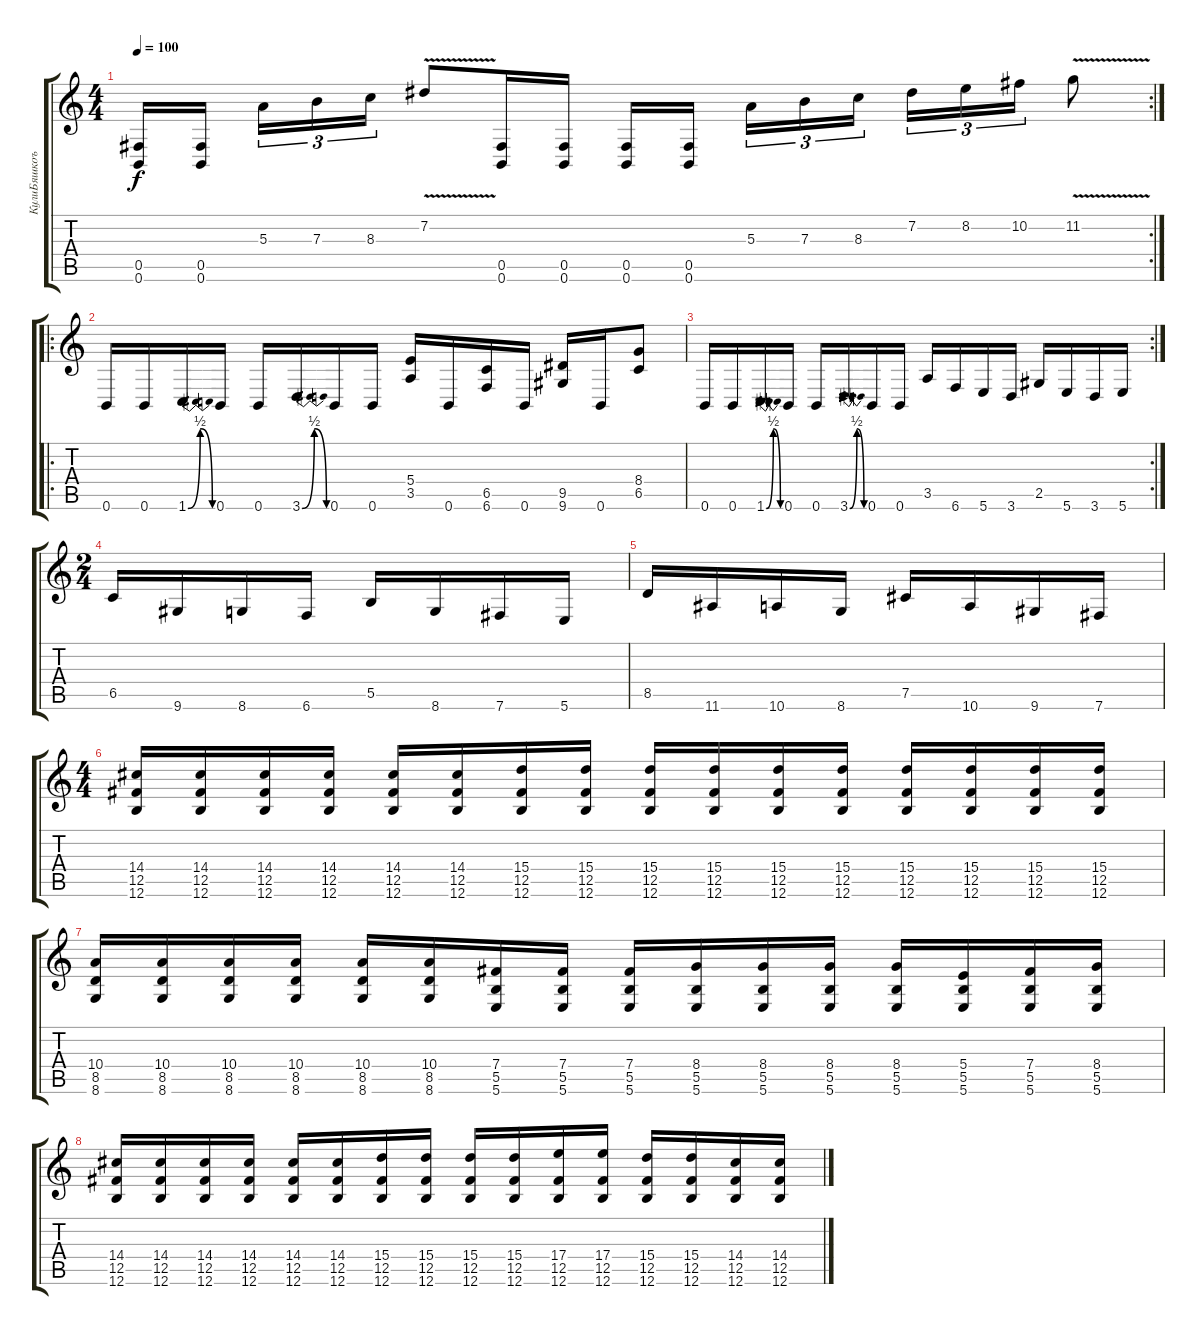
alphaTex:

\track ("КулиБяшкоъ" "КулиБяшкоъ") {instrument overdrivenguitar}
\staff {score tabs}
\tuning (Db4 Ab3 E3 B2 Gb2 B1) {hide}
\rc 2
\ts (4 4)
\tempo 100
\clef g2
\ks c
(0.5 0.6).16{dy f} (0.5 0.6).16{beam splitsecondary} 5.3.16{tu (3 2)} 7.3.16{tu (3 2)} 8.3.16{tu (3 2)} 7.2{v}.8 (0.5 0.6).16 (0.5 0.6).16 (0.5 0.6).16 (0.5 0.6).16{beam splitsecondary} 5.3.16{tu (3 2)} 7.3.16{tu (3 2)} 8.3.16{tu (3 2)} 7.2.16{tu (3 2)} 8.2.16{tu (3 2)} 10.2.16{tu (3 2)} 11.2{v}.8 |
\ro
0.6.16 0.6.16 1.6{be (bendrelease 0 0 30 2 30 2 60 0)}.16 0.6.16 0.6.16 3.6{be (bendrelease 0 0 30 2 30 2 60 0)}.16 0.6.16 0.6.16 (5.4 3.5).16 0.6.16 (6.5 6.6).16 0.6.16 (9.5 9.6).16 0.6.16 (8.4 6.5).8 |
\rc 2
0.6.16 0.6.16 1.6{be (bendrelease 0 0 30 2 30 2 60 0)}.16 0.6.16 0.6.16 3.6{be (bendrelease 0 0 30 2 30 2 60 0)}.16 0.6.16 0.6.16 3.5.16 6.6.16 5.6.16 3.6.16 2.5.16 5.6.16 3.6.16 5.6.16 |
\ts (2 4)
6.5.16 9.6.16 8.6.16 6.6.16 5.5.16 8.6.16 7.6.16 5.6.16 |
8.5.16 11.6.16 10.6.16 8.6.16 7.5.16 10.6.16 9.6.16 7.6.16 |
\ts (4 4)
(14.4 12.5 12.6).16 (14.4 12.5 12.6).16 (14.4 12.5 12.6).16 (14.4 12.5 12.6).16 (14.4 12.5 12.6).16 (14.4 12.5 12.6).16 (15.4 12.5 12.6).16 (15.4 12.5 12.6).16 (15.4 12.5 12.6).16 (15.4 12.5 12.6).16 (15.4 12.5 12.6).16 (15.4 12.5 12.6).16 (15.4 12.5 12.6).16 (15.4 12.5 12.6).16 (15.4 12.5 12.6).16 (15.4 12.5 12.6).16 |
(10.4 8.5 8.6).16 (10.4 8.5 8.6).16 (10.4 8.5 8.6).16 (10.4 8.5 8.6).16 (10.4 8.5 8.6).16 (10.4 8.5 8.6).16 (7.4 5.5 5.6).16 (7.4 5.5 5.6).16 (7.4 5.5 5.6).16 (8.4 5.5 5.6).16 (8.4 5.5 5.6).16 (8.4 5.5 5.6).16 (8.4 5.5 5.6).16 (5.4 5.5 5.6).16 (7.4 5.5 5.6).16 (8.4 5.5 5.6).16 |
(14.4 12.5 12.6).16 (14.4 12.5 12.6).16 (14.4 12.5 12.6).16 (14.4 12.5 12.6).16 (14.4 12.5 12.6).16 (14.4 12.5 12.6).16 (15.4 12.5 12.6).16 (15.4 12.5 12.6).16 (15.4 12.5 12.6).16 (15.4 12.5 12.6).16 (17.4 12.5 12.6).16 (17.4 12.5 12.6).16 (15.4 12.5 12.6).16 (15.4 12.5 12.6).16 (14.4 12.5 12.6).16 (14.4 12.5 12.6).16
